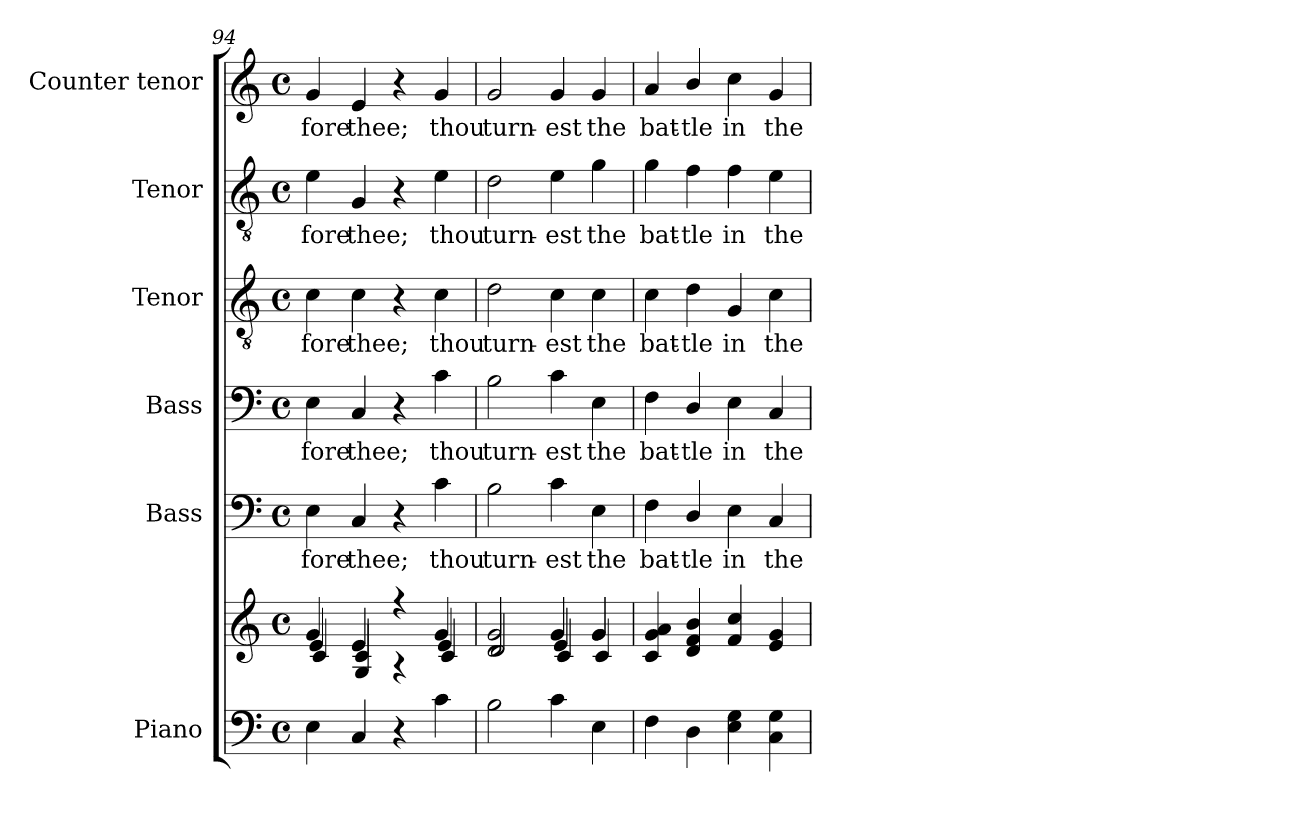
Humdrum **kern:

**kern	**kern	**kern	**text	**kern	**text	**kern	**text	**kern	**text	**kern	**text
*part6	*part6	*part5	*part5	*part4	*part4	*part3	*part3	*part2	*part2	*part1	*part1
*staff7	*staff6	*staff5	*staff5	*staff4	*staff4	*staff3	*staff3	*staff2	*staff2	*staff1	*staff1
*I"Piano	*	*I"Bass	*	*I"Bass	*	*I"Tenor	*	*I"Tenor	*	*I"Counter tenor	*
*I'Pno.	*	*I'B.	*	*I'B.	*	*I'T.	*	*I'T.	*	*	*
*clefF4	*clefG2	*clefF4	*	*clefF4	*	*clefGv2	*	*clefGv2	*	*clefG2	*
*	*	*	*	*	*	*ITrd7c12	*	*ITrd7c12	*	*	*
*k[]	*k[]	*k[]	*	*k[]	*	*k[]	*	*k[]	*	*k[]	*
*C:	*C:	*C:	*	*C:	*	*C:	*	*C:	*	*C:	*
*M4/4	*M4/4	*M4/4	*	*M4/4	*	*M4/4	*	*M4/4	*	*M4/4	*
*met(c)	*met(c)	*met(c)	*	*met(c)	*	*met(c)	*	*met(c)	*	*met(c)	*
=94	=94	=94	=94	=94	=94	=94	=94	=94	=94	=94	=94
*	*^	*	*	*	*	*	*	*	*	*	*
*	*	*^	*	*	*	*	*	*	*	*	*	*
!	!	!	!	!	!LO:LY:b:color=#000000	!	!	!	!	!	!	!	!
!	!	!	!	!	!	!	!LO:LY:b:color=#000000	!	!	!	!	!	!
!	!	!	!	!	!	!	!	!	!LO:LY:b:color=#000000	!	!	!	!
!	!	!	!	!	!	!	!	!	!	!	!LO:LY:b:color=#000000	!	!
!	!	!	!	!	!	!	!	!	!	!	!	!	!LO:LY:b:color=#000000
4Ei\	4gi/	4ei/	4ci/	4Ei\	-fore	4Ei\	-fore	4Ci\	-fore	4Ei\	-fore	4gi/	-fore
!	!	!	!	!	!LO:LY:b:color=#000000	!	!	!	!	!	!	!	!
!	!	!	!	!	!	!	!LO:LY:b:color=#000000	!	!	!	!	!	!
!	!	!	!	!	!	!	!	!	!LO:LY:b:color=#000000	!	!	!	!
!	!	!	!	!	!	!	!	!	!	!	!LO:LY:b:color=#000000	!	!
!	!	!	!	!	!	!	!	!	!	!	!	!	!LO:LY:b:color=#000000
4Ci/	4ei/	4Gi/	4ci/	4Ci/	thee;	4Ci/	thee;	4Ci\	thee;	4GGi/	thee;	4ei/	thee;
4r	4r	4ryy	4r	4r	.	4r	.	4r	.	4r	.	4r	.
!	!	!	!	!	!LO:LY:b:color=#000000	!	!	!	!	!	!	!	!
!	!	!	!	!	!	!	!LO:LY:b:color=#000000	!	!	!	!	!	!
!	!	!	!	!	!	!	!	!	!LO:LY:b:color=#000000	!	!	!	!
!	!	!	!	!	!	!	!	!	!	!	!LO:LY:b:color=#000000	!	!
!	!	!	!	!	!	!	!	!	!	!	!	!	!LO:LY:b:color=#000000
4ci\	4gi/	4ei/	4ci/	4ci\	thou	4ci\	thou	4Ci\	thou	4Ei\	thou	4gi/	thou
!!LO:LB:g=z
=95	=95	=95	=95	=95	=95	=95	=95	=95	=95	=95	=95	=95	=95
!	!	!	!	!	!LO:LY:b:color=#000000	!	!	!	!	!	!	!	!
!	!	!	!	!	!	!	!LO:LY:b:color=#000000	!	!	!	!	!	!
!	!	!	!	!	!	!	!	!	!LO:LY:b:color=#000000	!	!	!	!
!	!	!	!	!	!	!	!	!	!	!	!LO:LY:b:color=#000000	!	!
!	!	!	!	!	!	!	!	!	!	!	!	!	!LO:LY:b:color=#000000
2Bi\	2gi/	2di/	2di/	2Bi\	turn-	2Bi\	turn-	2Di\	turn-	2Di\	turn-	2gi/	turn-
!	!	!	!	!	!LO:LY:b:color=#000000	!	!	!	!	!	!	!	!
!	!	!	!	!	!	!	!LO:LY:b:color=#000000	!	!	!	!	!	!
!	!	!	!	!	!	!	!	!	!LO:LY:b:color=#000000	!	!	!	!
!	!	!	!	!	!	!	!	!	!	!	!LO:LY:b:color=#000000	!	!
!	!	!	!	!	!	!	!	!	!	!	!	!	!LO:LY:b:color=#000000
4ci\	4gi/	4ei/	4ci/	4ci\	-est	4ci\	-est	4Ci\	-est	4Ei\	-est	4gi/	-est
!	!	!	!	!	!LO:LY:b:color=#000000	!	!	!	!	!	!	!	!
!	!	!	!	!	!	!	!LO:LY:b:color=#000000	!	!	!	!	!	!
!	!	!	!	!	!	!	!	!	!LO:LY:b:color=#000000	!	!	!	!
!	!	!	!	!	!	!	!	!	!	!	!LO:LY:b:color=#000000	!	!
!	!	!	!	!	!	!	!	!	!	!	!	!	!LO:LY:b:color=#000000
4Ei\	4gi/	4gi/	4ci/	4Ei\	the	4Ei\	the	4Ci\	the	4Gi\	the	4gi/	the
*	*v	*v	*v	*	*	*	*	*	*	*	*	*	*
=96	=96	=96	=96	=96	=96	=96	=96	=96	=96	=96	=96
*	*^	*	*	*	*	*	*	*	*	*	*
*	*	*^	*	*	*	*	*	*	*	*	*	*
!	!	!	!	!	!LO:LY:b:color=#000000	!	!	!	!	!	!	!	!
*	*v	*v	*v	*	*	*	*	*	*	*	*	*	*
*	*^	*	*	*	*	*	*	*	*	*	*
*	*	*^	*	*	*	*	*	*	*	*	*	*
!	!	!	!	!	!	!	!LO:LY:b:color=#000000	!	!	!	!	!	!
*	*v	*v	*v	*	*	*	*	*	*	*	*	*	*
*	*^	*	*	*	*	*	*	*	*	*	*
*	*	*^	*	*	*	*	*	*	*	*	*	*
!	!	!	!	!	!	!	!	!	!LO:LY:b:color=#000000	!	!	!	!
*	*v	*v	*v	*	*	*	*	*	*	*	*	*	*
*	*^	*	*	*	*	*	*	*	*	*	*
*	*	*^	*	*	*	*	*	*	*	*	*	*
!	!	!	!	!	!	!	!	!	!	!	!LO:LY:b:color=#000000	!	!
*	*v	*v	*v	*	*	*	*	*	*	*	*	*	*
*	*^	*	*	*	*	*	*	*	*	*	*
*	*	*^	*	*	*	*	*	*	*	*	*	*
!	!	!	!	!	!	!	!	!	!	!	!	!	!LO:LY:b:color=#000000
*	*v	*v	*v	*	*	*	*	*	*	*	*	*	*
4Fi\	4ci/ 4gi 4ai	4Fi\	bat-	4Fi\	bat-	4Ci\	bat-	4Gi\	bat-	4ai/	bat-
!	!	!	!LO:LY:b:color=#000000	!	!	!	!	!	!	!	!
!	!	!	!	!	!LO:LY:b:color=#000000	!	!	!	!	!	!
!	!	!	!	!	!	!	!LO:LY:b:color=#000000	!	!	!	!
!	!	!	!	!	!	!	!	!	!LO:LY:b:color=#000000	!	!
!	!	!	!	!	!	!	!	!	!	!	!LO:LY:b:color=#000000
4Di\	4di/ 4fi 4bi	4Di/	-tle	4Di/	-tle	4Di\	-tle	4Fi\	-tle	4bi/	-tle
!	!	!	!LO:LY:b:color=#000000	!	!	!	!	!	!	!	!
!	!	!	!	!	!LO:LY:b:color=#000000	!	!	!	!	!	!
!	!	!	!	!	!	!	!LO:LY:b:color=#000000	!	!	!	!
!	!	!	!	!	!	!	!	!	!LO:LY:b:color=#000000	!	!
!	!	!	!	!	!	!	!	!	!	!	!LO:LY:b:color=#000000
4Ei\ 4Gi	4fi/ 4cci	4Ei\	in	4Ei\	in	4GGi/	in	4Fi\	in	4cci\	in
!	!	!	!LO:LY:b:color=#000000	!	!	!	!	!	!	!	!
!	!	!	!	!	!LO:LY:b:color=#000000	!	!	!	!	!	!
!	!	!	!	!	!	!	!LO:LY:b:color=#000000	!	!	!	!
!	!	!	!	!	!	!	!	!	!LO:LY:b:color=#000000	!	!
!	!	!	!	!	!	!	!	!	!	!	!LO:LY:b:color=#000000
4Ci\ 4Gi	4ei/ 4gi	4Ci/	the	4Ci/	the	4Ci\	the	4Ei\	the	4gi/	the
=	=	=	=	=	=	=	=	=	=	=	=
*-	*-	*-	*-	*-	*-	*-	*-	*-	*-	*-	*-
